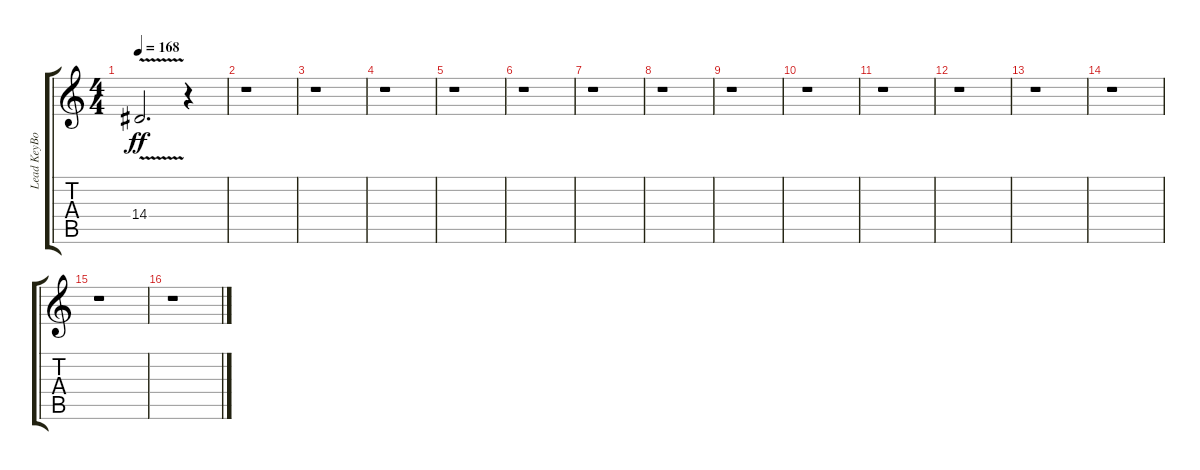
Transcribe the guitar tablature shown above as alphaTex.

\track ("Lead KeyBoard" "Lead KeyBo") {instrument lead2sawtooth}
\staff {score tabs}
\tuning (Eb4 Bb3 Gb3 Db3 Ab2 Eb2) {hide}
\ts (4 4)
\tempo 168
\clef g2
\ks c
14.4{v}.2{d dy ff} r.4 |
r.1 |
r.1 |
r.1 |
r.1 |
r.1 |
r.1 |
r.1 |
r.1 |
r.1 |
r.1 |
r.1 |
r.1 |
r.1 |
r.1 |
r.1
